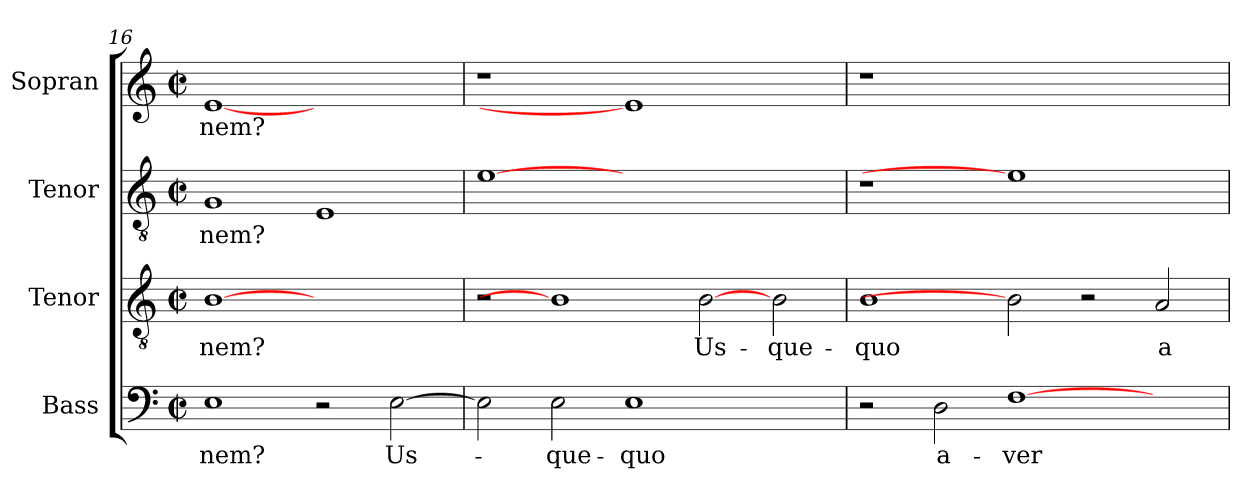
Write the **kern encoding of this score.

**kern	**text	**kern	**text	**kern	**text	**kern	**text
*part4	*part4	*part3	*part3	*part2	*part2	*part1	*part1
*staff4	*staff4	*staff3	*staff3	*staff2	*staff2	*staff1	*staff1
*I"Bass	*	*I"Tenor	*	*I"Tenor	*	*I"Sopran	*
*	*	*I'Tenor	*	*	*	*	*
*clefF4	*	*clefGv2	*	*clefGv2	*	*clefG2	*
*	*	*ITrd7c12	*	*ITrd7c12	*	*	*
*k[]	*	*k[]	*	*k[]	*	*k[]	*
*M2/2	*	*M2/2	*	*M2/2	*	*M2/2	*
*met(c|)	*	*met(c|)	*	*met(c|)	*	*met(c|)	*
=16	=16	=16	=16	=16	=16	=16	=16
!	!LO:LY:b:color=#000000	!	!	!	!	!	!
!	!	!	!LO:LY:b:color=#000000	!	!	!	!
!	!	!	!	!	!LO:LY:b:color=#000000	!	!
!	!	!	!	!	!	!	!LO:LY:b:color=#000000
1Ei	-nem?	[1BBi	-nem?	1GGi	-nem?	[1ei	-nem?
2r	.	1ryy	.	1EEi	.	1ryy	.
!	!LO:LY:b:color=#000000	!	!	!	!	!	!
[>2Ei\	Us-	.	.	.	.	.	.
=17	=17	=17	=17	=17	=17	=17	=17
!	!	!	!	!	!	!LO:N:vis=1	!
2Ei\]	.	2r	.	[1Ei	.	1r	.
!	!LO:LY:b:color=#000000	!	!	!	!	!	!
2Ei\	-que-	1BBi]	.	.	.	.	.
!	!LO:LY:b:color=#000000	!	!	!	!	!	!
1Ei	-quo	.	.	1.ryy	.	1ei]	.
!	!	!	!LO:LY:b:color=#000000	!	!	!	!
.	.	[2BBi	Us-	.	.	.	.
!	!	!	!LO:LY:b:color=#000000	!	!	!	!
2ryy	.	2BBi\	-que-	.	.	2ryy	.
=18	=18	=18	=18	=18	=18	=18	=18
!	!	!	!LO:LY:b:color=#000000	!LO:N:vis=1	!	!LO:N:vis=1	!
2r	.	1BBi	-quo	1r	.	1r	.
!	!LO:LY:b:color=#000000	!	!	!	!	!	!
2Di\	a-	.	.	.	.	.	.
!	!LO:LY:b:color=#000000	!	!	!	!	!	!
[>1Fi	-ver-	2BBi]	.	1Ei]	.	1.ryy	.
.	.	2r	.	.	.	.	.
!	!	!	!LO:LY:b:color=#000000	!	!	!	!
2ryy	.	2AAi/	a-	2ryy	.	.	.
=	=	=	=	=	=	=	=
*-	*-	*-	*-	*-	*-	*-	*-
